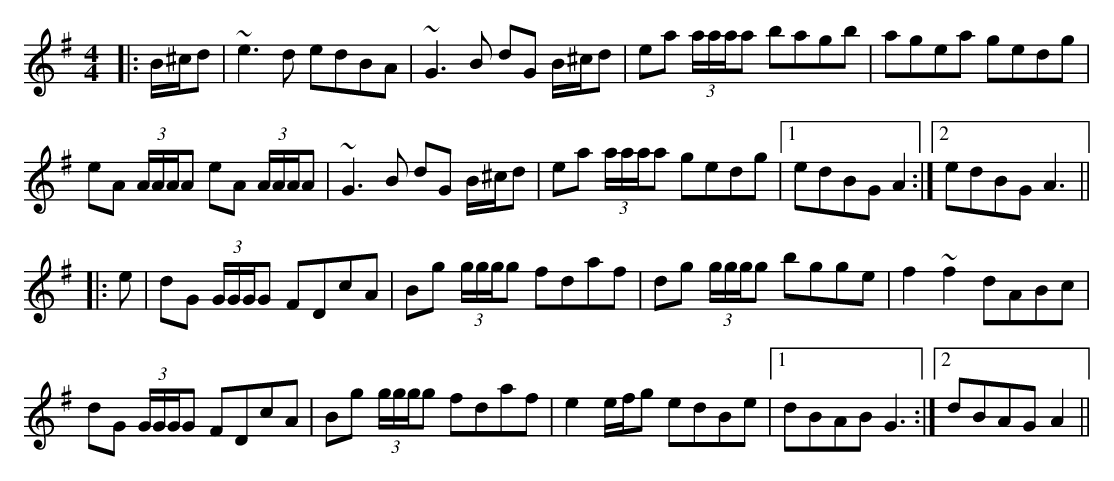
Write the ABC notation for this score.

X:1
M:4/4
K:G
|:B/^c/d|~e3 d edBA|~G3B dG B/^c/d|ea (3a/a/a/a bagb|agea gedg|
eA (3A/A/A/A eA (3A/A/A/A|~G3 B dG B/^c/d|ea (3a/a/a/a gedg|1 edBG A2:|2 edBG A3||
|:e|dG (3G/G/G/G FDcA|Bg (3g/g/g/g fdaf|dg (3g/g/g/g bgge|f2 ~f2 dABc|
dG (3G/G/G/G FDcA|Bg (3g/g/g/g fdaf|e2 e/f/g edBe|1 dBAB G3:|2 dBAG A2||
